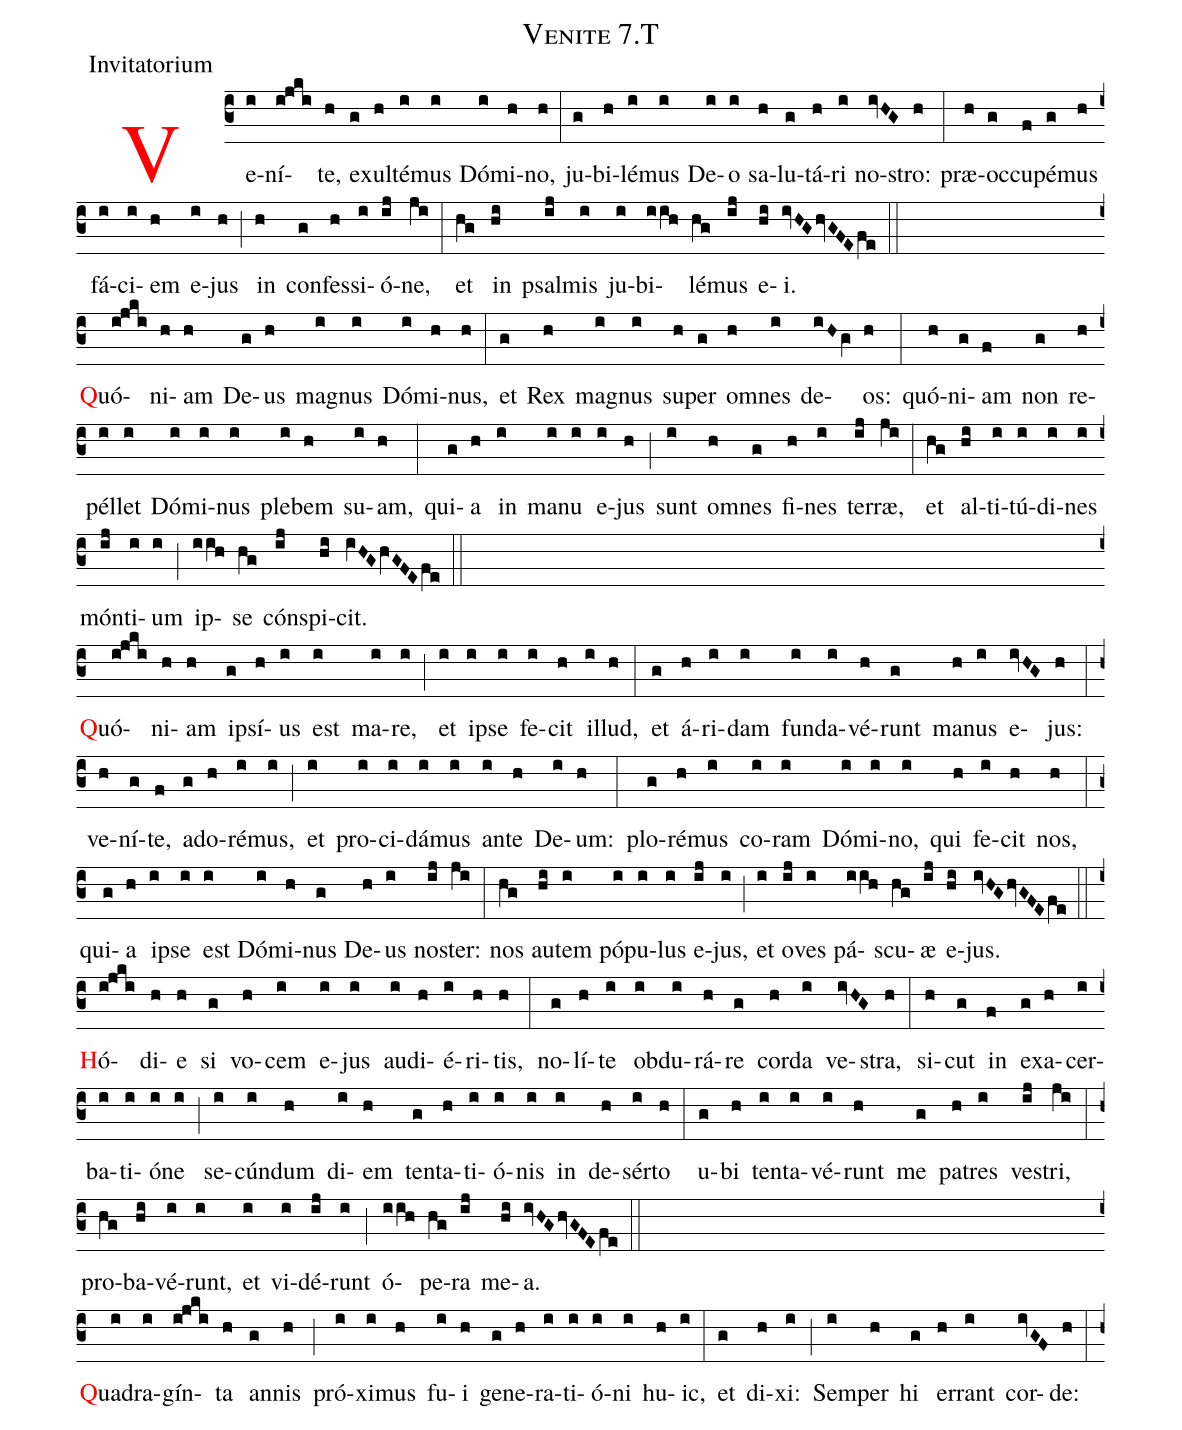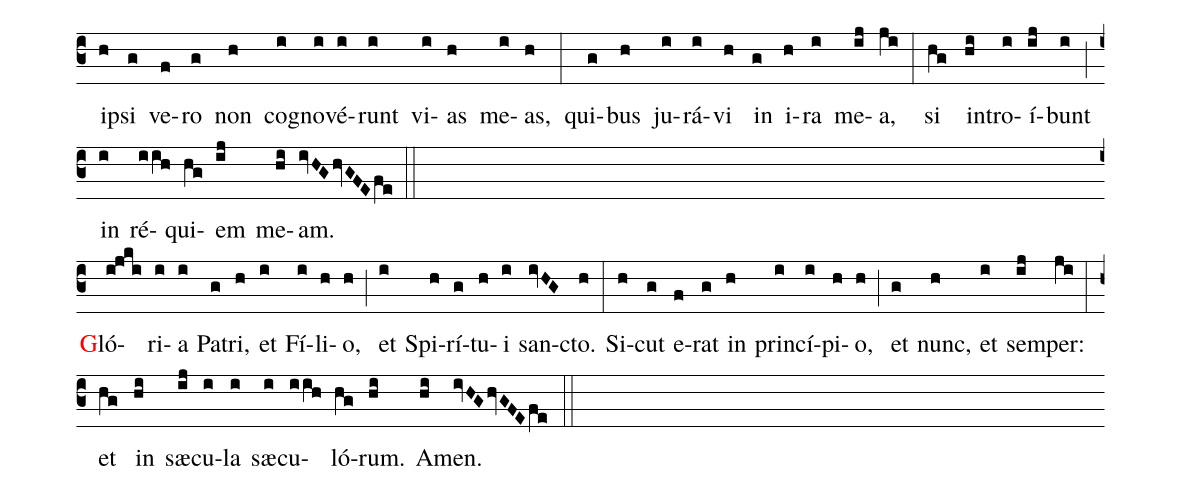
name:Venite 7.T ;
office-part: Invitatorium;
%%
.(c3) <v>\frot{V}</v>e(i)ní(i!jki)te,(h) e(g)xul(h)té(i)mus(i) Dó(i)mi(h)no,(h) (:)
ju(g)bi(h)lé(i)mus(i) De(i)o(i) sa(h)lu(g)tá(h)ri(i) no(ivHG)stro:(h) (:)
præ(h)oc(g)cu(f)pé(g)mus(h) fá(i)ci(i)em(h) e(i)jus(h) (;)
in(h) con(g)fes(h)si(i)ó(ij)ne,(ji) (:)
et(hg) in(hi) psal(ij)mis(i) ju(i)bi(iih)lé(hg)mus(ij) e(hi)i.(ivHGhvGFEfe) (::) (Z)
 <v>\frot{Q}</v>uó(i!jki)ni(h)am(h) De(g)us(h) mag(i)nus(i) Dó(i)mi(h)nus,(h) (:)
et(g) Rex(h) ma(i)gnus(i) su(h)per(g) om(h)nes(i) de(iHGV)os:(h) (:)
quó(h)ni(g)am(f) non(g) re(h)pél(i)let(i) Dó(i)mi(i)nus(i) ple(i)bem(h) su(i)am,(h) (:)
qui(g)a(h) in(i) ma(i)nu(i) e(i)jus(h) (;) sunt(i) om(h)nes(g) fi(h)nes(i) ter(ij)ræ,(ji) (:)
et(hg) al(hi)ti(i)tú(i)di(i)nes(i) món(ij)ti(i)um(i) (;) ip(iih)se(hg) cón(ij)spi(hi)cit.(iVHGhVGFEfe) (::) (Z)
 <v>\frot{Q}</v>uó(i!jki)ni(h)am(h) ip(g)sí(h)us(i) est(i) ma(i)re,(i) (;)
et(i) ip(i)se(i) fe(i)cit(h) il(i)lud,(h) (:)
et(g) á(h)ri(i)dam(i) fun(i)da(i)vé(h)runt(g) ma(h)nus(i) e(ivHG)jus:(h) (:)
ve(h)ní(g)te,(f) a(g)do(h)ré(i)mus,(i) (;) et(i) pro(i)ci(i)dá(i)mus(i) an(i)te(h) De(i)um:(h) (:)
plo(g)ré(h)mus(i) co(i)ram(i) Dó(i)mi(i)no,(i) qui(h) fe(i)cit(h) nos,(h) (:)
qui(g)a(h) ip(i)se(i) est(i) Dó(i)mi(h)nus(g) De(h)us(i) no(ij)ster:(ji) (:)
nos(hg) au(hi)tem(i) pó(i)pu(i)lus(i) e(ij)jus,(i) (;)
et(i) o(ij)ves(i) pá(iih)scu(hg)æ(ij) e(hi)jus.(ivHGhvGFEfe) (::) (Z)
<v>\frot{H}</v>ó(i!jki)di(h)e(h) si(g) vo(h)cem(i) e(i)jus(i) au(i)di(h)é(i)ri(h)tis,(h) (:)
no(g)lí(h)te(i) ob(i)du(i)rá(h)re(g) cor(h)da(i) ve(ivHG)stra,(h) (:)
si(h)cut(g) in(f) e(g)xa(h)cer(i)ba(i)ti(i)ó(i)ne(i) (;)
se(i)cún(i)dum(h) di(i)em(h) ten(g)ta(h)ti(i)ó(i)nis(i) in(i) de(h)sér(i)to(h) (:)
u(g)bi(h) ten(i)ta(i)vé(i)runt(h) me(g) pa(h)tres(i) ve(ij)stri,(ji) (:)
pro(hg)ba(hi)vé(i)runt,(i) et(i) vi(i)dé(ij)runt(i) (;) ó(iih)pe(hg)ra(ij) me(hi)a.(ivHGhvGFEfe) (::) (Z)
<v>\frot{Q}</v>ua(i)dra(i)gín(i!jki)ta(h) an(g)nis(h) (;)
pró(i)xi(i)mus(h) fu(i)i(h) ge(g)ne(h)ra(i)ti(i)ó(i)ni(i) hu(h)ic,(i) (:)
et(g) di(h)xi:(i) (;) Sem(i)per(h) hi(g) er(h)rant(i) cor(ivGF)de:(h) (:)
ip(h)si(g) ve(f)ro(g) non(h) co(i)gno(i)vé(i)runt(i) vi(i)as(h) me(i)as,(h) (:)
qui(g)bus(h) ju(i)rá(i)vi(h) in(g) i(h)ra(i) me(ij)a,(ji) (:)
si(hg) in(hi)tro(i)í(ij)bunt(i) (;) in(i) ré(iih)qui(hg)em(ij) me(hi)am.(ivHGhvGFEfe) (::) (Z)
<v>\frot{G}</v>ló(i!jki)ri(i)a(i) Pa(g)tri,(h) et(i) Fí(i)li(h)o,(h) (;)
et(i) Spi(h)rí(g)tu(h)i(i) san(ivHG)cto.(h) (:)
Si(h)cut(g) e(f)rat(g) in(h) prin(i)cí(i)pi(h)o,(h) (;)
et(g) nunc,(h) et(i) sem(ij)per:(ji) (:)
et(hg) in(hi) sæ(ij)cu(i)la(i) sæ(i)cu(iih)ló(hg)rum.(hi) A(hi)men.(ivHGhvGFEfe) (::)
